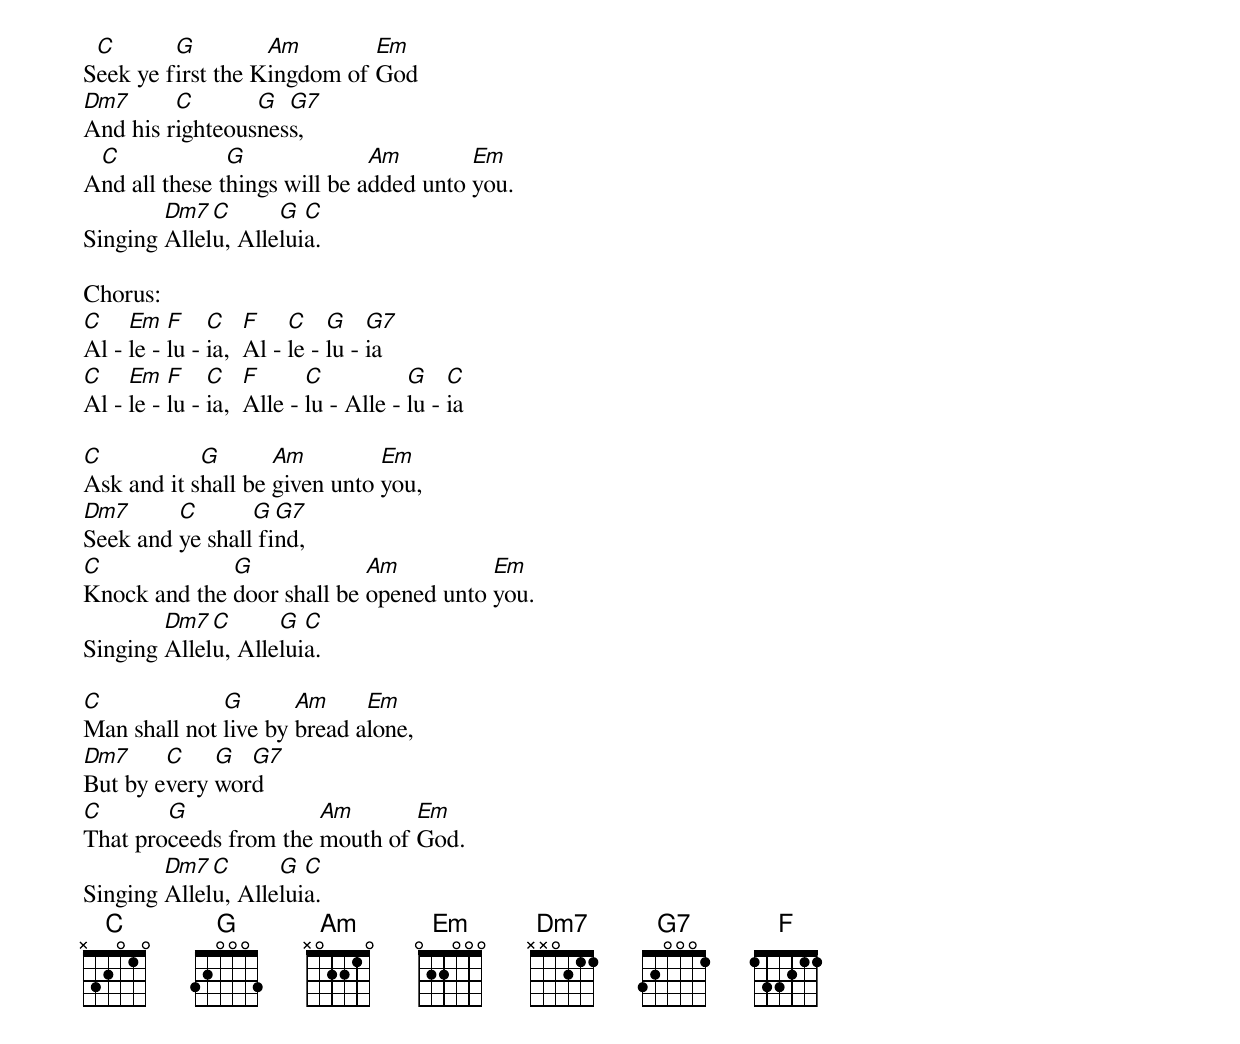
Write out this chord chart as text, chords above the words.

 C       G         Am        Em
Seek ye first the Kingdom of God
Dm7      C       G  G7
And his righteousness,
 C             G              Am        Em
And all these things will be added unto you.
        Dm7  C      G  C
Singing Allelu, Alleluia.

Chorus:
C    Em   F    C    F    C    G    G7
Al - le - lu - ia,  Al - le - lu - ia
C    Em   F    C    F      C           G    C
Al - le - lu - ia,  Alle - lu - Alle - lu - ia

C           G       Am         Em
Ask and it shall be given unto you,
Dm7      C       G  G7
Seek and ye shall find,
C             G             Am          Em
Knock and the door shall be opened unto you.
        Dm7  C      G  C
Singing Allelu, Alleluia.

C             G       Am     Em
Man shall not live by bread alone,
Dm7     C    G  G7
But by every word
C       G              Am       Em
That proceeds from the mouth of God.
        Dm7  C      G  C
Singing Allelu, Alleluia.
